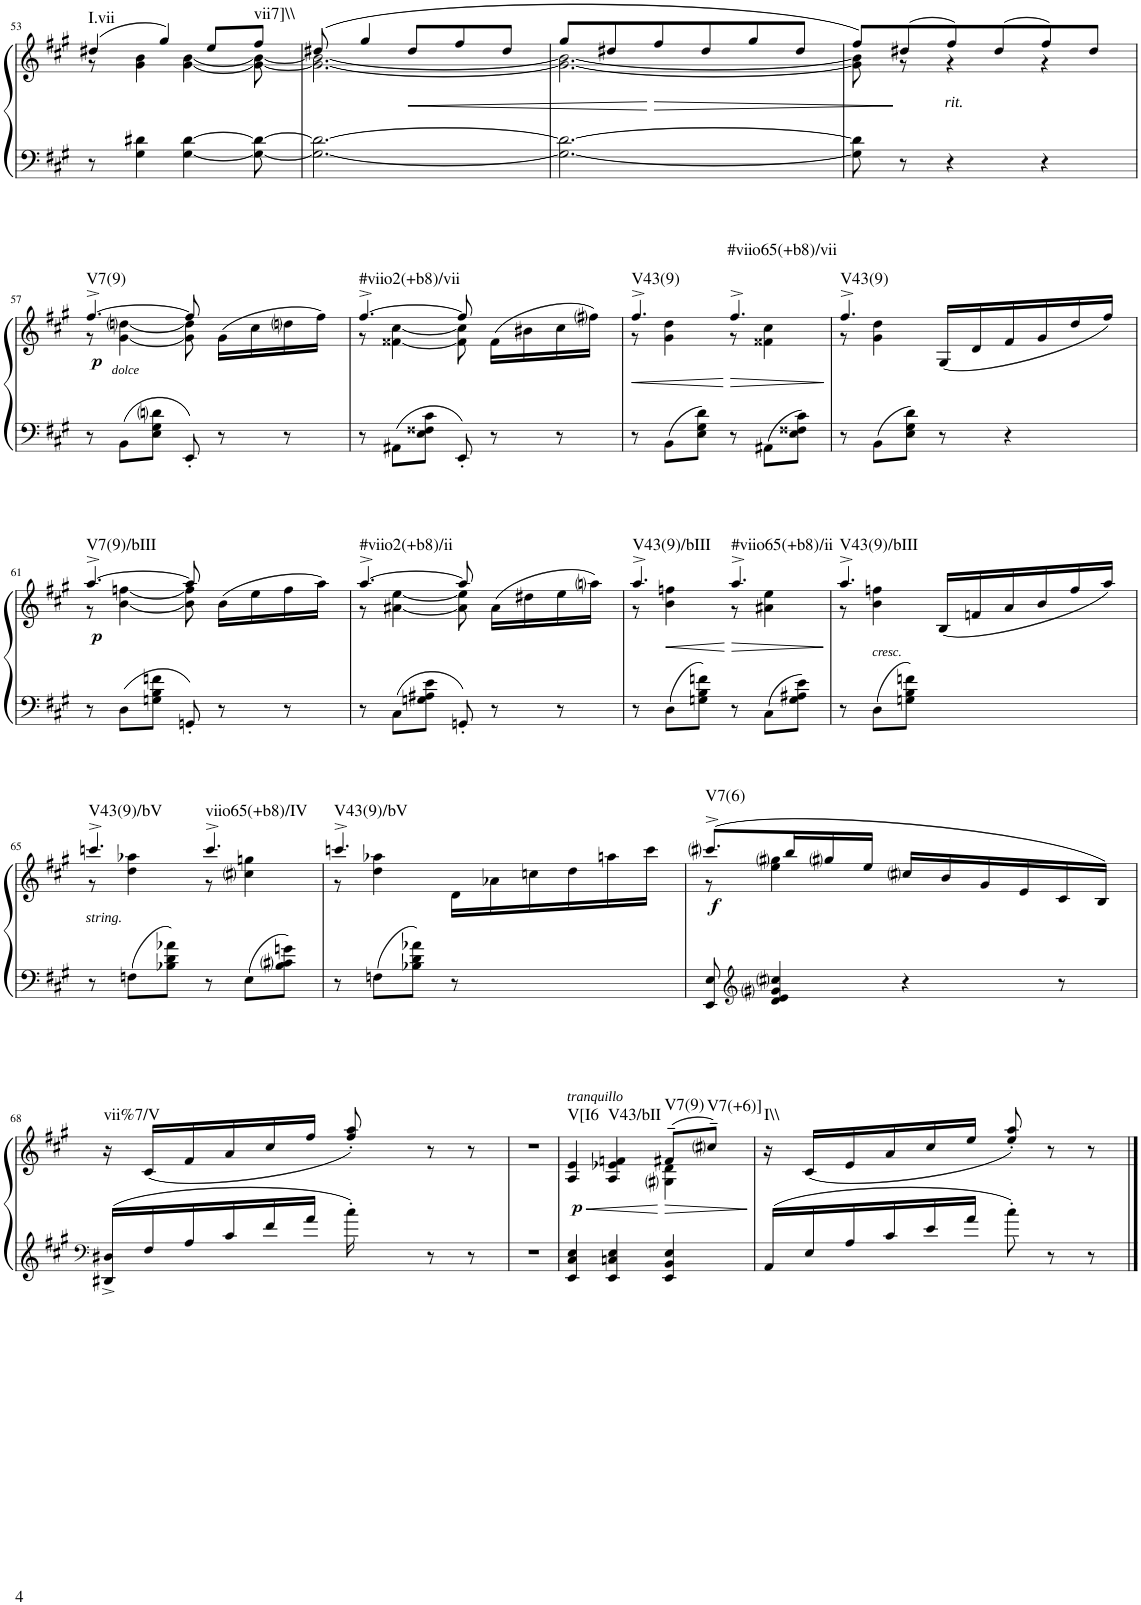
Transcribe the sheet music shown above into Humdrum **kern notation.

**kern	**kern	**dynam	**harte
*part1	*part1	*part1	*part1
*staff2	*staff1	*staff1/2	*
*I"Midi_1	*	*	*
!!LO:PB:g=z
*clefF4	*clefG2	*	*
*k[f#c#g#]	*k[f#c#g#]	*	*
*M6/8	*M6/8	*	*
=53	=53	=53	=53
*	*^	*	*
!	!	!	!	!LO:H:kt=I.vii
8r	(4dd#X/	8r	.	N
4G#\ 4d#X\	.	4g#\ 4b\	.	.
.	4gg#/)	.	.	.
[4G#\ [4d#\	.	[4g#\ [4b\	.	.
.	8ee/L	.	.	.
!	!	!	!	!LO:H:kt=vii7]\\
8G#\_ 8d#\_	8ff#/J	8g#\_ 8b\_	.	N
=54	=54	=54	=54	=54
2.G#\_ 2.d#\_	(8dd#X/	2.g#\_ 2.b\_	.	.
.	4gg#/	.	.	.
!	!	!	!LO:HP:b	!
.	8dd#/L	.	<	.
.	8ff#/	.	.	.
.	8dd#/J	.	.	.
=55	=55	=55	=55	=55
2.G#\_ 2.d#\_	8gg#/L	2.g#\_ 2.b\_	.	.
.	8dd#X/	.	.	.
!	!	!	!LO:HP:b	!
.	8ff#/	.	>	.
.	8dd#/	.	.	.
.	8gg#/	.	.	.
.	8dd#/J	.	.	.
=56	=56	=56	=56	=56
8G#\] 8d#\]	8ff#/L)	8g#\] 8b\]	.	.
8r	(8dd#X/	8r	[	.
!	!LO:TX:b:i:t=rit.	!	!	!
4r	8ff#/)	4r	.	.
.	(8dd#/	.	.	.
4r	8ff#/)	4r	.	.
.	8dd#/J	.	.	.
!!LO:LB:g=z	!!
=57	=57	=57	=57	=57
!	!	!	!LO:DY:b	!LO:H:kt=V7(9)
8r	[4.ff#^/	8r	p	N
!	!	!LO:TX:b:i:t=dolce	!	!
8BB\L	.	[4g#\ [4ddni\	.	.
8E\ 8G#\ 8dni\J	.	.	.	.
8EE'/	8ff#/]	8g#\] 8dd\]	.	.
8r	(16g#\LL	4ryy	.	.
.	16cc#\	.	.	.
8r	16ddni\	.	.	.
.	16ff#\JJ)	.	.	.
=58	=58	=58	=58	=58
!	!	!	!	!LO:H:kt=#viio2(+b8)/vii
8r	[4.ff#^/	8r	.	N
8AA#X\L	.	[4f##X\ [4cc#\	.	.
8E\ 8F##X\ 8c#\J	.	.	.	.
8EE'/	8ff#/]	8f##\] 8cc#\]	.	.
8r	(16f##\LL	4ryy	.	.
.	16b#X\	.	.	.
8r	16cc#\	.	.	.
.	16ff#i\JJ)	.	.	.
=59	=59	=59	=59	=59
!	!	!	!LO:HP:b	!LO:H:kt=V43(9)
8r	4.ff#^/	8r	<	N
8BB\L	.	4g#\ 4dd\	.	.
8E\ 8G#\ 8d\J	.	.	.	.
!	!	!	!LO:HP:n=1:b	!LO:H:kt=#viio65(+b8)/vii
8r	4.ff#^/	8r	] >	N
8AA#X\L	.	4f##X\ 4cc#\	.	.
8E\ 8F##X\ 8c#\J	.	.	.	.
*	*v	*v	*	*
.	.	[	.
=60	=60	=60	=60
*	*^	*	*
!	!	!	!	!LO:H:kt=V43(9)
8r	4.ff#^/	8r	.	N
8BB\L	.	4g#\ 4dd\	.	.
8E\ 8G#\ 8d\J	.	.	.	.
8r	(16G#/LL	8ryy	.	.
.	16d/	.	.	.
4r	16f#/	4ryy	.	.
.	16g#/	.	.	.
.	16dd/	.	.	.
.	16ff#/JJ)	.	.	.
!!LO:LB:g=z	!!
=61	=61	=61	=61	=61
!	!	!	!LO:DY:b	!LO:H:kt=V7(9)/bIII
8r	[4.aa^/	8r	p	N
8D\L	.	[4b\ [4ffn\	.	.
8Gn\ 8B\ 8fn\J	.	.	.	.
8GGn'/	8aa/]	8b\] 8ff\]	.	.
8r	(16b\LL	4ryy	.	.
.	16ee\	.	.	.
8r	16ff\	.	.	.
.	16aa\JJ)	.	.	.
=62	=62	=62	=62	=62
!	!	!	!	!LO:H:kt=#viio2(+b8)/ii
8r	[4.aa^/	8r	.	N
8C#\L	.	[4a#X\ [4ee\	.	.
8Gn\ 8A#X\ 8e\J	.	.	.	.
8GGn'/	8aa/]	8a#\] 8ee\]	.	.
8r	(16a#\LL	4ryy	.	.
.	16dd#X\	.	.	.
8r	16ee\	.	.	.
.	16aani\JJ)	.	.	.
=63	=63	=63	=63	=63
!	!	!	!	!LO:H:kt=V43(9)/bIII
8r	4.aa^/	8r	.	N
!	!	!	!LO:HP:b	!
8D\L	.	4b\ 4ffn\	<	.
8Gn\ 8B\ 8fn\J	.	.	.	.
!	!	!	!LO:HP:n=1:b	!LO:H:kt=#viio65(+b8)/ii
8r	4.aa^/	8r	] >	N
8C#\L	.	4a#X\ 4ee\	.	.
8G\ 8A#X\ 8e\J	.	.	.	.
*	*v	*v	*	*
.	.	]	.
=64	=64	=64	=64
*	*^	*	*
!	!	!	!	!LO:H:kt=V43(9)/bIII
8r	4.aa^/	8r	.	N
!	!	!LO:TX:b:i:t=cresc.	!	!
8D\L	.	4b\ 4ffn\	.	.
8Gn\ 8B\ 8fn\J	.	.	.	.
8ryy	(16B/LL	8ryy	.	.
.	16fn/	.	.	.
4ryy	16a/	4ryy	.	.
.	16b/	.	.	.
.	16ff/	.	.	.
.	16aa/JJ)	.	.	.
!!LO:LB:g=z	!!
=65	=65	=65	=65	=65
!	!LO:TX:b:i:t=string.	!	!	!LO:H:kt=V43(9)/bV
8r	4.cccn^/	8r	.	N
8Fn\L	.	4dd\ 4aa-X\	.	.
8B-X\ 8d\ 8a-X\J	.	.	.	.
!	!	!	!	!LO:H:kt=viio65(+b8)/IV
8r	4.ccc^/	8r	.	N
8E\L	.	4cc#i\ 4ggn\	.	.
8B-\ 8c#i\ 8gn\J	.	.	.	.
=66	=66	=66	=66	=66
!	!	!	!	!LO:H:kt=V43(9)/bV
8r	4.cccn^/	8r	.	N
8Fn\L	.	4dd\ 4aa-X\	.	.
8B-X\ 8d\ 8a-X\J	.	.	.	.
8r	16d\LL	8ryy	.	.
.	16a-X\	.	.	.
8ryy	16ccn\	8ryy	.	.
.	16dd\	.	.	.
8ryy	16aan\	8ryy	.	.
.	16ccc\JJ	.	.	.
=67	=67	=67	=67	=67
!	!	!	!LO:DY:b	!LO:H:kt=V7(6)
8EE/ 8E/	(8.ccc#i^/L	8r	f	N
*clefG2	*	*	*	*
4d/ 4e/ 4g#i/ 4cc#i/	.	4ee\ 4gg#i\	.	.
.	16bb/L	.	.	.
.	16gg#i/	.	.	.
.	16ee/JJ	.	.	.
4r	16cc#i/LL	8ryy	.	.
.	16b/	.	.	.
.	16g#/	4ryy	.	.
.	16e/	.	.	.
8r	16c#/	.	.	.
.	16B/JJ)	.	.	.
!!LO:LB:g=z	!!
=68	=68	=68	=68	=68
*clefF4	*	*	*	*
!	!	!	!	!LO:H:kt=vii%7/V
16DD#X/^ 16D#X/^LL	16r	4ryy	.	N
16F#/	(16c#/LL	.	.	.
16A/	16f#/	.	.	.
16c#/	16a/	.	.	.
16f#/	16cc#/	8ryy	.	.
16a/JJ	16ff#/JJ	.	.	.
16cc#'\	8ff#/' 8aa/')	4.ryy	.	.
16ryy	.	.	.	.
8r	8r	.	.	.
8r	8r	.	.	.
=69	=69	=69	=69	=69
2.r	2.r	2ryy	.	.
.	.	4ryy	.	.
=70	=70	=70	=70	=70
!	!LO:TX:a:i:t=tranquillo	!	!	!
!	!	!	!LO:HP:b	!
!	!	!	!LO:DY:n=1:b	!LO:H:kt=V[I6
4EE/ 4C#/ 4E/	4A/ 4e/	2ryy	< p	N
!	!	!	!	!LO:H:kt=V43/bII
4EE/ 4Cn/ 4E/	4A/ 4e-X/ 4fn/	.	.	N
!	!	!	!	!LO:H:kt=V7(9)
4EE/ 4BB/ 4E/	(8f#X~/L	4G#i\ 4d\	[	N
!	!	!	!	!LO:H:kt=V7(+6)]
.	8cc#i~/J)	.	.	N
*	*v	*v	*	*
.	.	[	.
=71	=71	=71	=71
*	*^	*	*
!	!	!	!	!LO:H:kt=I\\
16AA/LL	16r	4ryy	.	N
16E/	(16c#/LL	.	.	.
16A/	16e/	.	.	.
16c#/	16a/	.	.	.
16e/	16cc#/	8ryy	.	.
16a/JJ	16ee/JJ	.	.	.
8cc#'\	8ee/' 8aa/')	4.ryy	.	.
8r	8r	.	.	.
8r	8r	.	.	.
*	*v	*v	*	*
==	==	==	==
*-	*-	*-	*-
